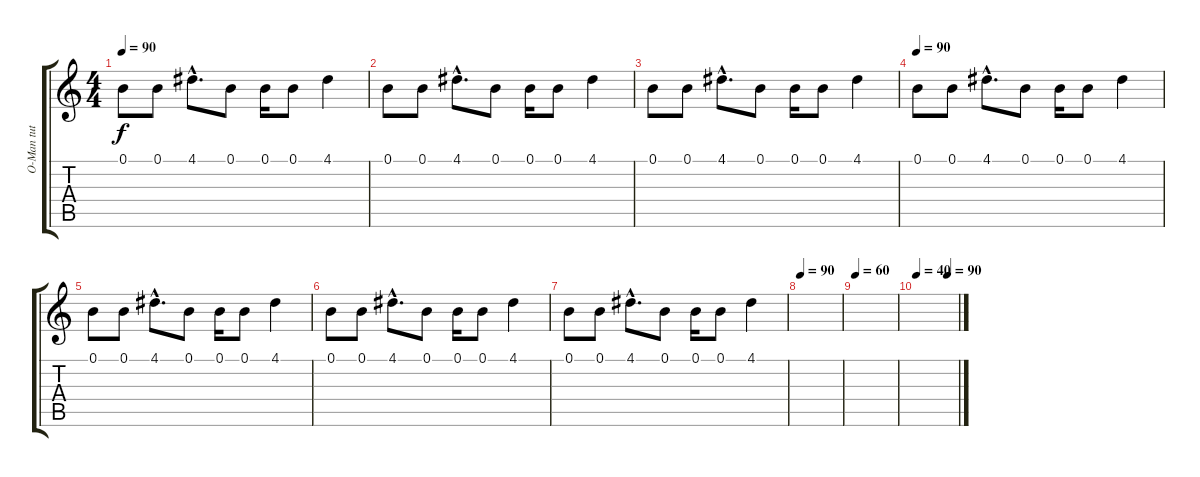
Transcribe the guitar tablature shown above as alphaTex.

\track ("O-Man tut was fürn hintergrund" "O-Man tut ") {instrument acousticguitarnylon}
\staff {score tabs}
\tuning (B3 Gb3 D3 A2 E2 B1) {hide}
\ts (4 4)
\tempo 90
\clef g2
\ks c
0.1.8{dy f} 0.1.8 4.1{hac}.8{d} 0.1.8 0.1.16 0.1.8 4.1.4 |
0.1.8 0.1.8 4.1{hac}.8{d} 0.1.8 0.1.16 0.1.8 4.1.4 |
0.1.8 0.1.8 4.1{hac}.8{d} 0.1.8 0.1.16 0.1.8 4.1.4 |
\tempo 90
0.1.8 0.1.8 4.1{hac}.8{d} 0.1.8 0.1.16 0.1.8 4.1.4 |
0.1.8 0.1.8 4.1{hac}.8{d} 0.1.8 0.1.16 0.1.8 4.1.4 |
0.1.8 0.1.8 4.1{hac}.8{d} 0.1.8 0.1.16 0.1.8 4.1.4 |
0.1.8 0.1.8 4.1{hac}.8{d} 0.1.8 0.1.16 0.1.8 4.1.4 |
\tempo 90
|
\tempo 60
|
\tempo 40
\tempo (90 0.75)
